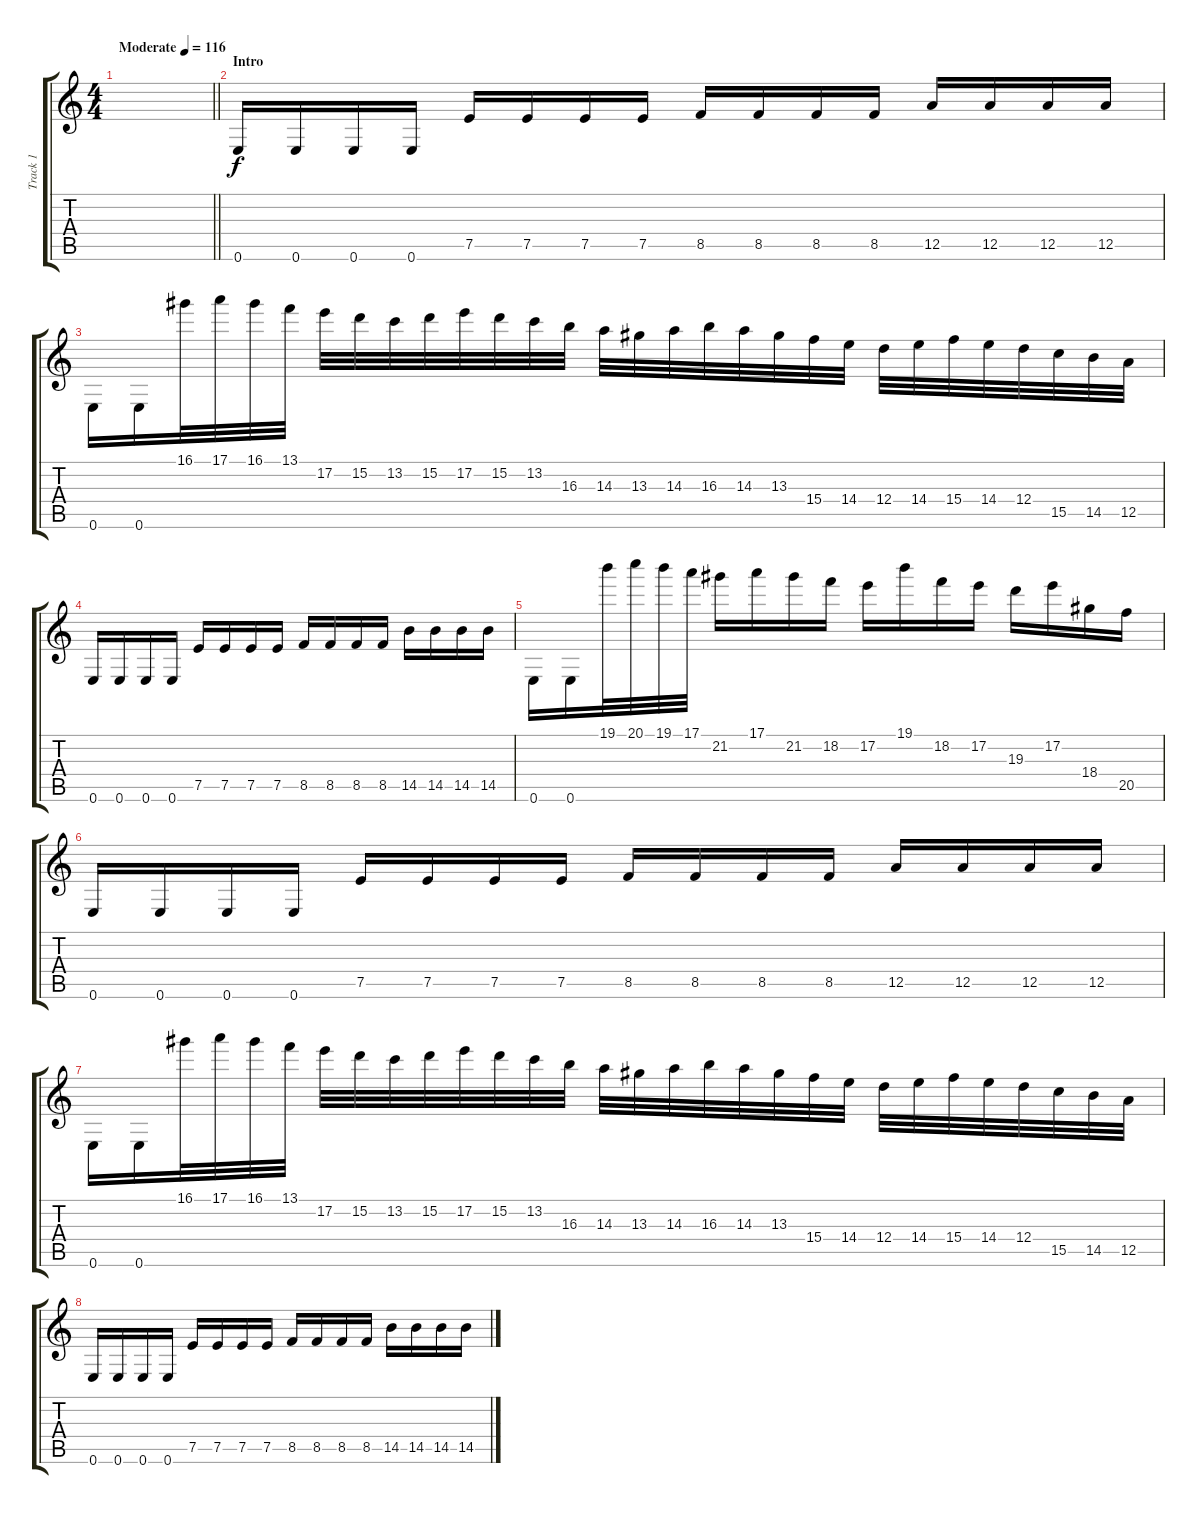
\track ("Track 1" "Track 1") {instrument distortionguitar}
\staff {score tabs}
\tuning (E4 B3 G3 D3 A2 E2) {hide}
\ts (4 4)
\tempo (116 "Moderate")
\clef g2
\barLineRight lightlight
\ks c
|
\section ("" "Intro")
0.6.16 0.6.16 0.6.16 0.6.16 7.5.16 7.5.16 7.5.16 7.5.16 8.5.16 8.5.16 8.5.16 8.5.16 12.5.16 12.5.16 12.5.16 12.5.16 |
0.6.16 0.6.16 16.1.32 17.1.32 16.1.32 13.1.32 17.2.32 15.2.32 13.2.32 15.2.32 17.2.32 15.2.32 13.2.32 16.3.32 14.3.32 13.3.32 14.3.32 16.3.32 14.3.32 13.3.32 15.4.32 14.4.32 12.4.32 14.4.32 15.4.32 14.4.32 12.4.32 15.5.32 14.5.32 12.5.32 |
0.6.16 0.6.16 0.6.16 0.6.16 7.5.16 7.5.16 7.5.16 7.5.16 8.5.16 8.5.16 8.5.16 8.5.16 14.5.16 14.5.16 14.5.16 14.5.16 |
0.6.16 0.6.16 19.1.32 20.1.32 19.1.32 17.1.32 21.2.16 17.1.16 21.2.16 18.2.16 17.2.16 19.1.16 18.2.16 17.2.16 19.3.16 17.2.16 18.4.16 20.5.16 |
0.6.16 0.6.16 0.6.16 0.6.16 7.5.16 7.5.16 7.5.16 7.5.16 8.5.16 8.5.16 8.5.16 8.5.16 12.5.16 12.5.16 12.5.16 12.5.16 |
0.6.16 0.6.16 16.1.32 17.1.32 16.1.32 13.1.32 17.2.32 15.2.32 13.2.32 15.2.32 17.2.32 15.2.32 13.2.32 16.3.32 14.3.32 13.3.32 14.3.32 16.3.32 14.3.32 13.3.32 15.4.32 14.4.32 12.4.32 14.4.32 15.4.32 14.4.32 12.4.32 15.5.32 14.5.32 12.5.32 |
0.6.16 0.6.16 0.6.16 0.6.16 7.5.16 7.5.16 7.5.16 7.5.16 8.5.16 8.5.16 8.5.16 8.5.16 14.5.16 14.5.16 14.5.16 14.5.16
